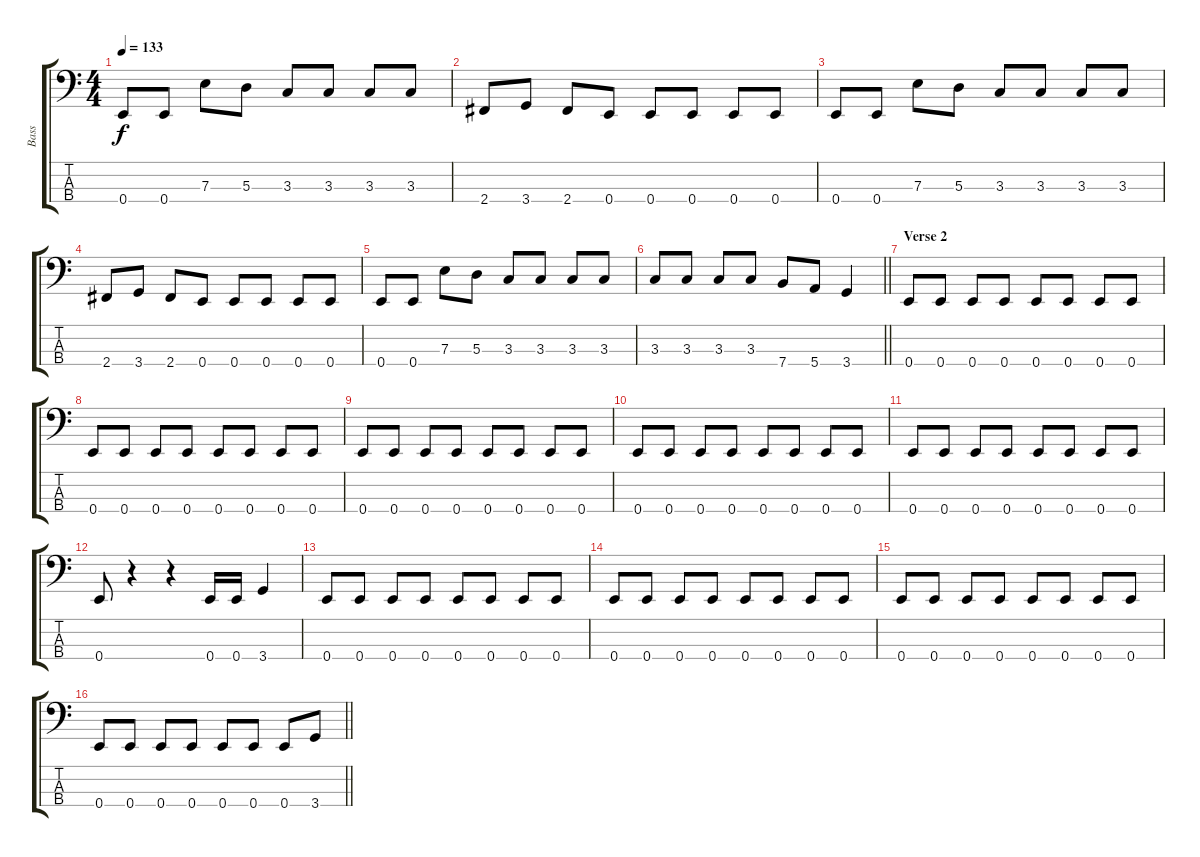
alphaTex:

\track ("Bass" "Bass") {instrument electricbasspick}
\staff {score tabs}
\tuning (G2 D2 A1 E1) {hide}
\ts (4 4)
\tempo 133
\clef f4
\ks c
0.4.8{dy f} 0.4.8 7.3.8 5.3.8 3.3.8 3.3.8 3.3.8 3.3.8 |
2.4.8 3.4.8 2.4.8 0.4.8 0.4.8 0.4.8 0.4.8 0.4.8 |
0.4.8 0.4.8 7.3.8 5.3.8 3.3.8 3.3.8 3.3.8 3.3.8 |
2.4.8 3.4.8 2.4.8 0.4.8 0.4.8 0.4.8 0.4.8 0.4.8 |
0.4.8 0.4.8 7.3.8 5.3.8 3.3.8 3.3.8 3.3.8 3.3.8 |
\barLineRight lightlight
3.3.8 3.3.8 3.3.8 3.3.8 7.4.8 5.4.8 3.4.4 |
\section ("" "Verse 2")
0.4.8 0.4.8 0.4.8 0.4.8 0.4.8 0.4.8 0.4.8 0.4.8 |
0.4.8 0.4.8 0.4.8 0.4.8 0.4.8 0.4.8 0.4.8 0.4.8 |
0.4.8 0.4.8 0.4.8 0.4.8 0.4.8 0.4.8 0.4.8 0.4.8 |
0.4.8 0.4.8 0.4.8 0.4.8 0.4.8 0.4.8 0.4.8 0.4.8 |
0.4.8 0.4.8 0.4.8 0.4.8 0.4.8 0.4.8 0.4.8 0.4.8 |
0.4.8 r.4 r.4 0.4.16 0.4.16 3.4.4 |
0.4.8 0.4.8 0.4.8 0.4.8 0.4.8 0.4.8 0.4.8 0.4.8 |
0.4.8 0.4.8 0.4.8 0.4.8 0.4.8 0.4.8 0.4.8 0.4.8 |
0.4.8 0.4.8 0.4.8 0.4.8 0.4.8 0.4.8 0.4.8 0.4.8 |
\barLineRight lightlight
0.4.8 0.4.8 0.4.8 0.4.8 0.4.8 0.4.8 0.4.8 3.4.8
